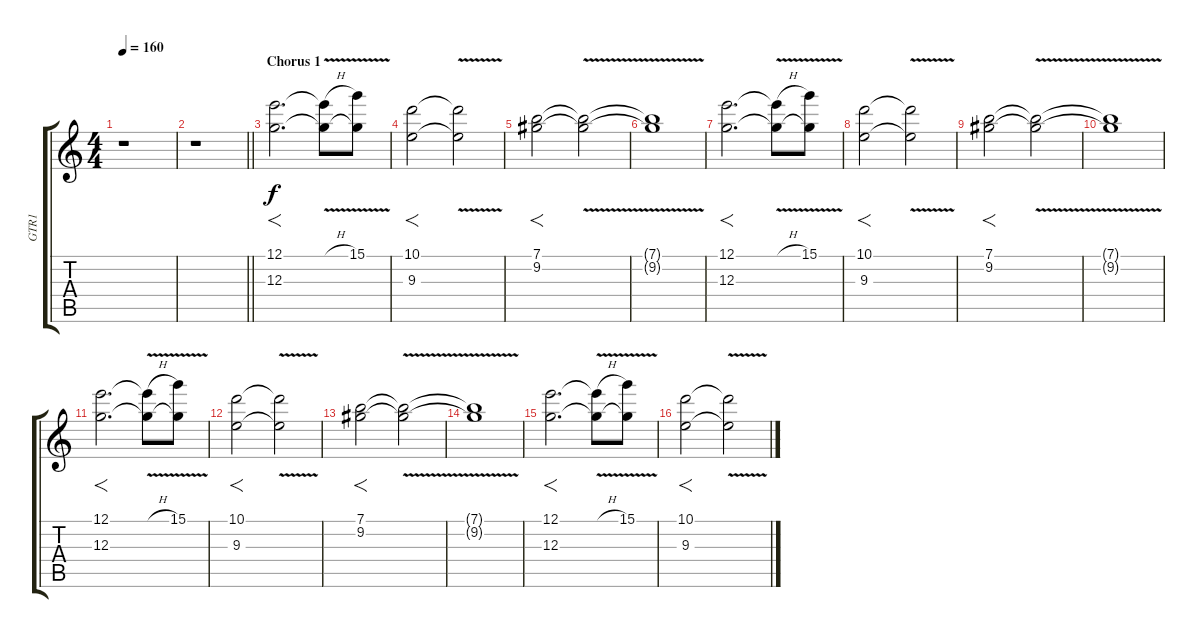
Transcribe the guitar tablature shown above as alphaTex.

\track ("GTR1" "GTR1") {instrument distortionguitar}
\staff {score tabs}
\tuning (E4 B3 G3 D3 A2 E2) {hide}
\ts (4 4)
\tempo 160
\clef g2
\ks c
r.1{dy f} |
\barLineRight lightlight
r.1 |
\section ("" "Chorus 1")
(12.1 12.3).2{f d} (12.1{v h t} 12.3{v t}).8 (15.1 12.3{t}).8 |
(10.1 9.3).2{f} (10.1{v t} 9.3{v t}).2 |
(7.1 9.2).2{f} (7.1{v t} 9.2{v t}).2 |
(7.1{v t} 9.2{v t}).1 |
(12.1 12.3).2{f d} (12.1{v h t} 12.3{v t}).8 (15.1 12.3{t}).8 |
(10.1 9.3).2{f} (10.1{v t} 9.3{v t}).2 |
(7.1 9.2).2{f} (7.1{v t} 9.2{v t}).2 |
(7.1{v t} 9.2{v t}).1 |
(12.1 12.3).2{f d} (12.1{v h t} 12.3{v t}).8 (15.1 12.3{t}).8 |
(10.1 9.3).2{f} (10.1{v t} 9.3{v t}).2 |
(7.1 9.2).2{f} (7.1{v t} 9.2{v t}).2 |
(7.1{v t} 9.2{v t}).1 |
(12.1 12.3).2{f d} (12.1{v h t} 12.3{v t}).8 (15.1 12.3{t}).8 |
(10.1 9.3).2{f} (10.1{v t} 9.3{v t}).2
